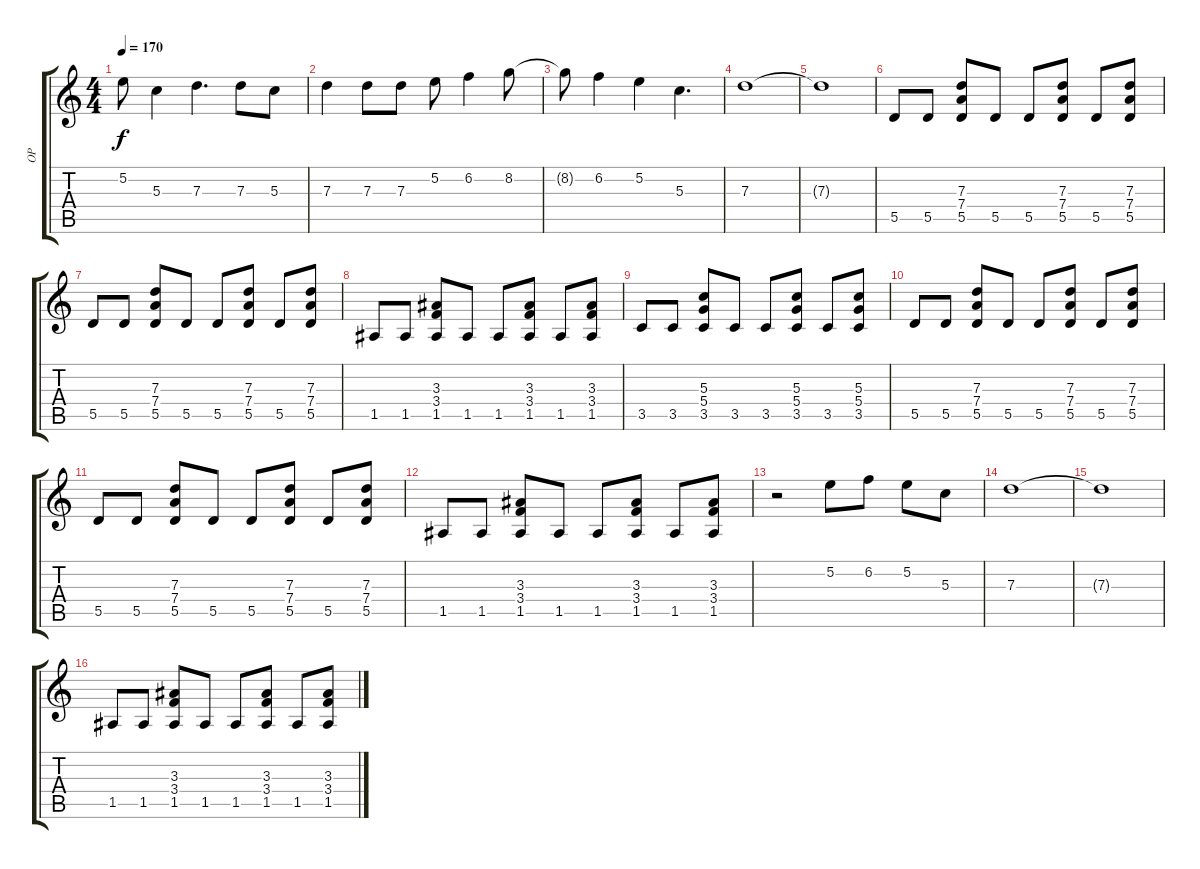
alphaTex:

\track ("OP" "OP") {instrument distortionguitar}
\staff {score tabs}
\tuning (E4 B3 G3 D3 A2 E2) {hide}
\ts (4 4)
\tempo 170
\clef g2
\ks c
5.2{t}.8{dy f} 5.3.4 7.3.4{d} 7.3.8 5.3.8 |
7.3.4 7.3.8 7.3.8 5.2.8 6.2.4 8.2.8 |
8.2{t}.8 6.2.4 5.2.4 5.3.4{d} |
7.3.1 |
7.3{t}.1 |
5.5.8 5.5.8 (7.3 7.4 5.5).8 5.5.8 5.5.8 (7.3 7.4 5.5).8 5.5.8 (7.3 7.4 5.5).8 |
5.5.8 5.5.8 (7.3 7.4 5.5).8 5.5.8 5.5.8 (7.3 7.4 5.5).8 5.5.8 (7.3 7.4 5.5).8 |
1.5.8 1.5.8 (3.3 3.4 1.5).8 1.5.8 1.5.8 (3.3 3.4 1.5).8 1.5.8 (3.3 3.4 1.5).8 |
3.5.8 3.5.8 (5.3 5.4 3.5).8 3.5.8 3.5.8 (5.3 5.4 3.5).8 3.5.8 (5.3 5.4 3.5).8 |
5.5.8 5.5.8 (7.3 7.4 5.5).8 5.5.8 5.5.8 (7.3 7.4 5.5).8 5.5.8 (7.3 7.4 5.5).8 |
5.5.8 5.5.8 (7.3 7.4 5.5).8 5.5.8 5.5.8 (7.3 7.4 5.5).8 5.5.8 (7.3 7.4 5.5).8 |
1.5.8 1.5.8 (3.3 3.4 1.5).8 1.5.8 1.5.8 (3.3 3.4 1.5).8 1.5.8 (3.3 3.4 1.5).8 |
r.2 5.2.8 6.2.8 5.2.8 5.3.8 |
7.3.1 |
7.3{t}.1 |
1.5.8 1.5.8 (3.3 3.4 1.5).8 1.5.8 1.5.8 (3.3 3.4 1.5).8 1.5.8 (3.3 3.4 1.5).8
